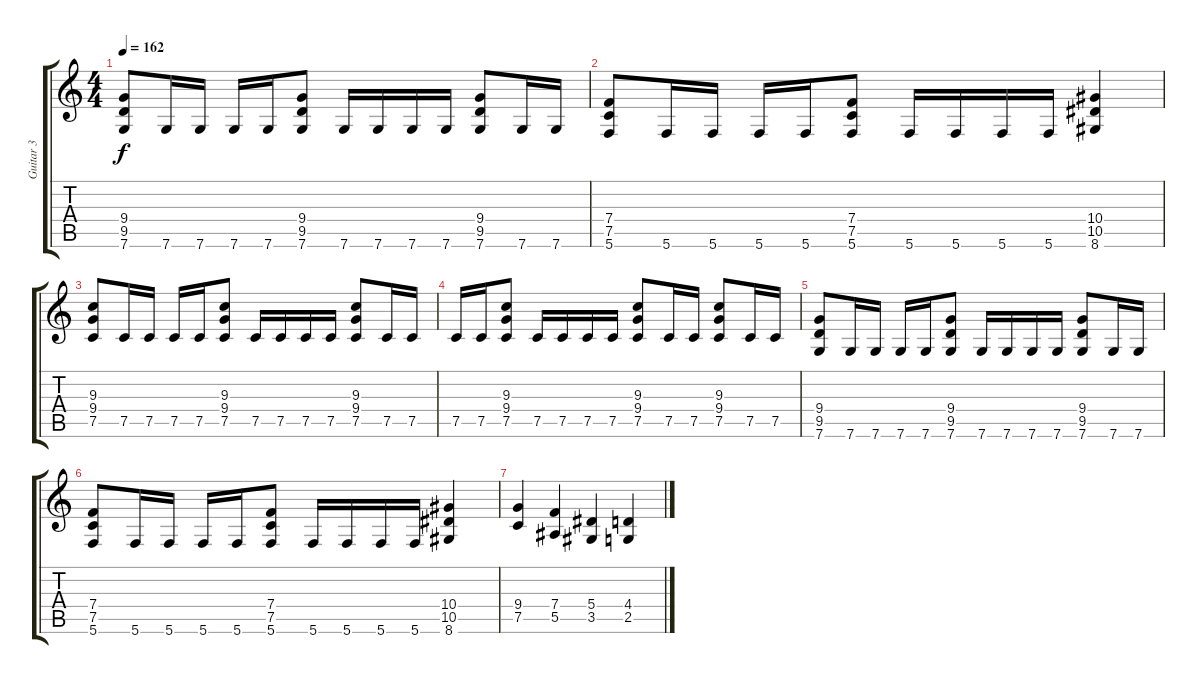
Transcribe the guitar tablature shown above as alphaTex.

\track ("Guitar 3" "Guitar 3") {instrument overdrivenguitar}
\staff {score tabs}
\tuning (C4 G3 Eb3 Bb2 F2 C2) {hide}
\ts (4 4)
\tempo 162
\clef g2
\ks c
(9.4 9.5 7.6).8{dy f} 7.6.16 7.6.16 7.6.16 7.6.16 (9.4 9.5 7.6).8 7.6.16 7.6.16 7.6.16 7.6.16 (9.4 9.5 7.6).8 7.6.16 7.6.16 |
(7.4 7.5 5.6).8 5.6.16 5.6.16 5.6.16 5.6.16 (7.4 7.5 5.6).8 5.6.16 5.6.16 5.6.16 5.6.16 (10.4 10.5 8.6).4 |
(9.3 9.4 7.5).8 7.5.16 7.5.16 7.5.16 7.5.16 (9.3 9.4 7.5).8 7.5.16 7.5.16 7.5.16 7.5.16 (9.3 9.4 7.5).8 7.5.16 7.5.16 |
7.5.16 7.5.16 (9.3 9.4 7.5).8 7.5.16 7.5.16 7.5.16 7.5.16 (9.3 9.4 7.5).8 7.5.16 7.5.16 (9.3 9.4 7.5).8 7.5.16 7.5.16 |
(9.4 9.5 7.6).8 7.6.16 7.6.16 7.6.16 7.6.16 (9.4 9.5 7.6).8 7.6.16 7.6.16 7.6.16 7.6.16 (9.4 9.5 7.6).8 7.6.16 7.6.16 |
(7.4 7.5 5.6).8 5.6.16 5.6.16 5.6.16 5.6.16 (7.4 7.5 5.6).8 5.6.16 5.6.16 5.6.16 5.6.16 (10.4 10.5 8.6).4 |
(9.4 7.5).4 (7.4 5.5).4 (5.4 3.5).4 (4.4 2.5).4
